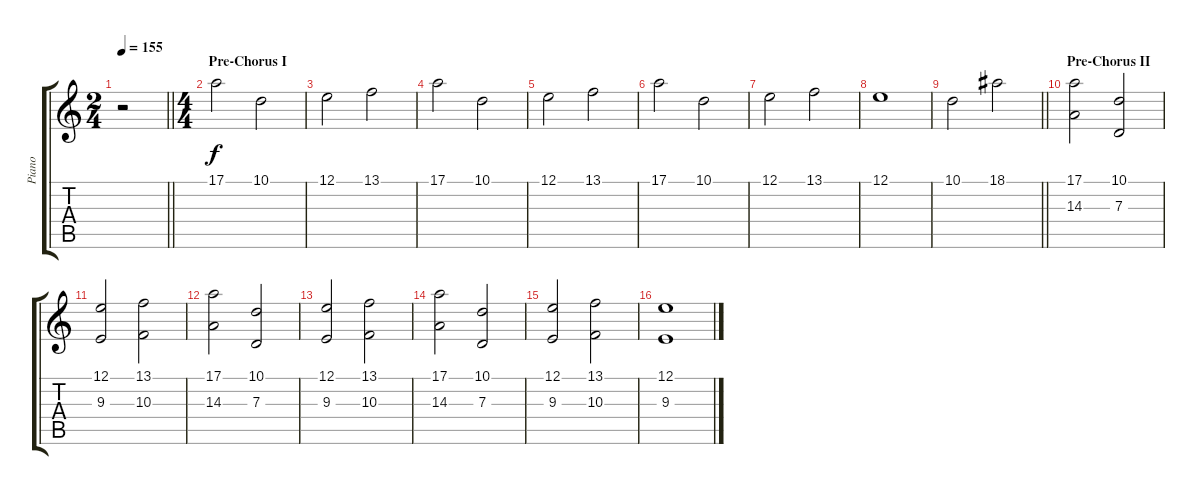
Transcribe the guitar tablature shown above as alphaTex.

\track ("Piano" "Piano") {instrument acousticgrandpiano}
\staff {score tabs}
\tuning (E4 B3 G3 D3 A2 E2) {hide}
\ts (2 4)
\tempo 155
\clef g2
\barLineRight lightlight
\ks c
r.2{dy f instrument acousticgrandpiano} |
\ts (4 4)
\section ("" "Pre-Chorus I")
17.1.2 10.1.2 |
12.1.2 13.1.2 |
17.1.2 10.1.2 |
12.1.2 13.1.2 |
17.1.2 10.1.2 |
12.1.2 13.1.2 |
12.1.1 |
\barLineRight lightlight
10.1.2 18.1.2 |
\section ("" "Pre-Chorus II")
(17.1 14.3).2 (10.1 7.3).2 |
(12.1 9.3).2 (13.1 10.3).2 |
(17.1 14.3).2 (10.1 7.3).2 |
(12.1 9.3).2 (13.1 10.3).2 |
(17.1 14.3).2 (10.1 7.3).2 |
(12.1 9.3).2 (13.1 10.3).2 |
(12.1 9.3).1
